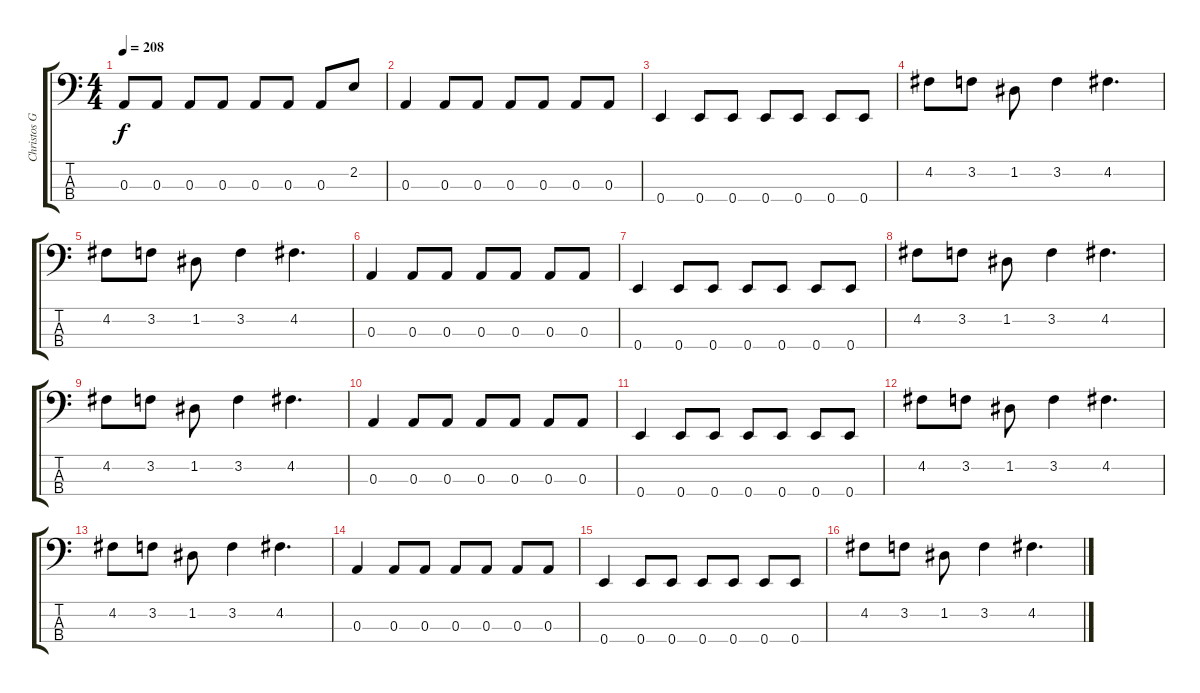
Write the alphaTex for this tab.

\track ("Christos Giannakis" "Christos G") {instrument electricbassfinger}
\staff {score tabs}
\tuning (G2 D2 A1 E1) {hide}
\ts (4 4)
\tempo 208
\clef f4
\ks c
0.3.8{dy f} 0.3.8 0.3.8 0.3.8 0.3.8 0.3.8 0.3.8 2.2.8 |
0.3.4 0.3.8 0.3.8 0.3.8 0.3.8 0.3.8 0.3.8 |
0.4.4 0.4.8 0.4.8 0.4.8 0.4.8 0.4.8 0.4.8 |
4.2.8 3.2.8 1.2.8 3.2.4 4.2.4{d} |
4.2.8 3.2.8 1.2.8 3.2.4 4.2.4{d} |
0.3.4 0.3.8 0.3.8 0.3.8 0.3.8 0.3.8 0.3.8 |
0.4.4 0.4.8 0.4.8 0.4.8 0.4.8 0.4.8 0.4.8 |
4.2.8 3.2.8 1.2.8 3.2.4 4.2.4{d} |
4.2.8 3.2.8 1.2.8 3.2.4 4.2.4{d} |
0.3.4 0.3.8 0.3.8 0.3.8 0.3.8 0.3.8 0.3.8 |
0.4.4 0.4.8 0.4.8 0.4.8 0.4.8 0.4.8 0.4.8 |
4.2.8 3.2.8 1.2.8 3.2.4 4.2.4{d} |
4.2.8 3.2.8 1.2.8 3.2.4 4.2.4{d} |
0.3.4 0.3.8 0.3.8 0.3.8 0.3.8 0.3.8 0.3.8 |
0.4.4 0.4.8 0.4.8 0.4.8 0.4.8 0.4.8 0.4.8 |
4.2.8 3.2.8 1.2.8 3.2.4 4.2.4{d}
